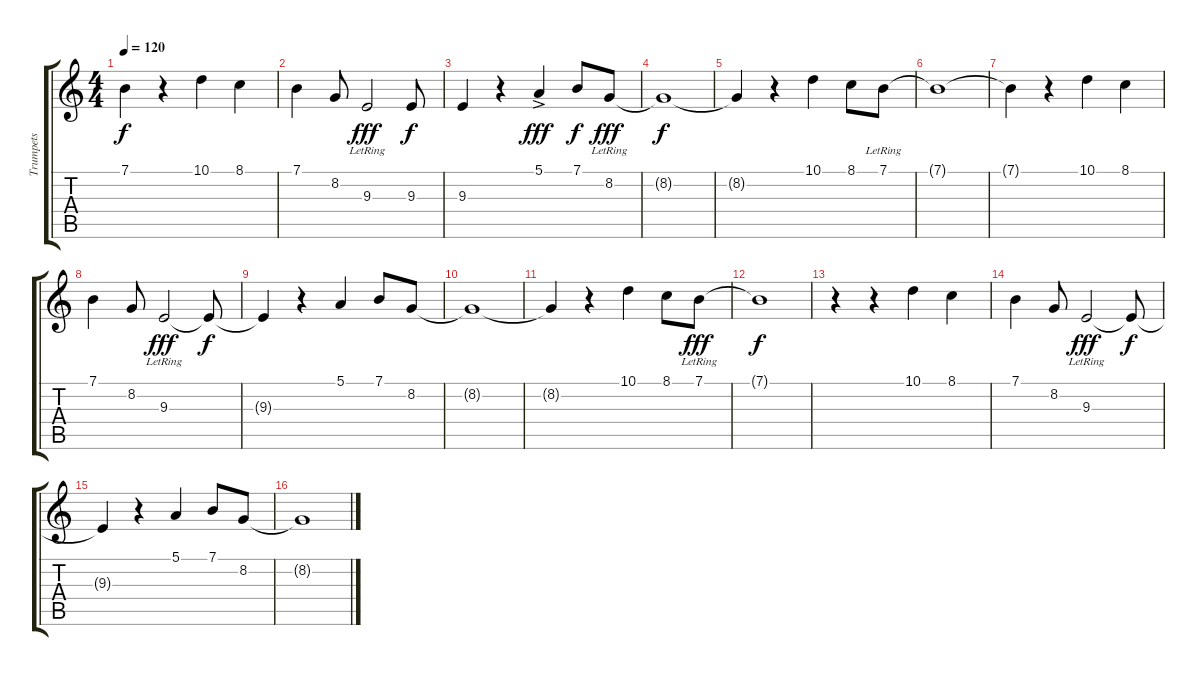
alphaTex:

\track ("Trumpets" "Trumpets") {instrument brasssection}
\staff {score tabs}
\tuning (E4 B3 G3 D3 A2 E2) {hide}
\ts (4 4)
\tempo 120
\clef g2
\ks c
7.1{t}.4{dy f} r.4 10.1.4 8.1.4 |
7.1.4 8.2.8 9.3{lr}.2{dy fff} 9.3.8{dy f} |
9.3.4 r.4 5.1{ac}.4{dy fff} 7.1.8{dy f} 8.2{lr}.8{dy fff} |
8.2{t}.1{dy f} |
8.2{t}.4 r.4 10.1.4 8.1.8 7.1{lr}.8 |
7.1{t}.1 |
7.1{t}.4 r.4 10.1.4 8.1.4 |
7.1.4 8.2.8 9.3{lr}.2{dy fff} 9.3{t}.8{dy f} |
9.3{t}.4 r.4 5.1.4 7.1.8 8.2.8 |
8.2{t}.1 |
8.2{t}.4 r.4 10.1.4 8.1.8 7.1{lr}.8{dy fff} |
7.1{t}.1{dy f} |
r.4 r.4 10.1.4 8.1.4 |
7.1.4 8.2.8 9.3{lr}.2{dy fff} 9.3{t}.8{dy f} |
9.3{t}.4 r.4 5.1.4 7.1.8 8.2.8 |
8.2{t}.1
